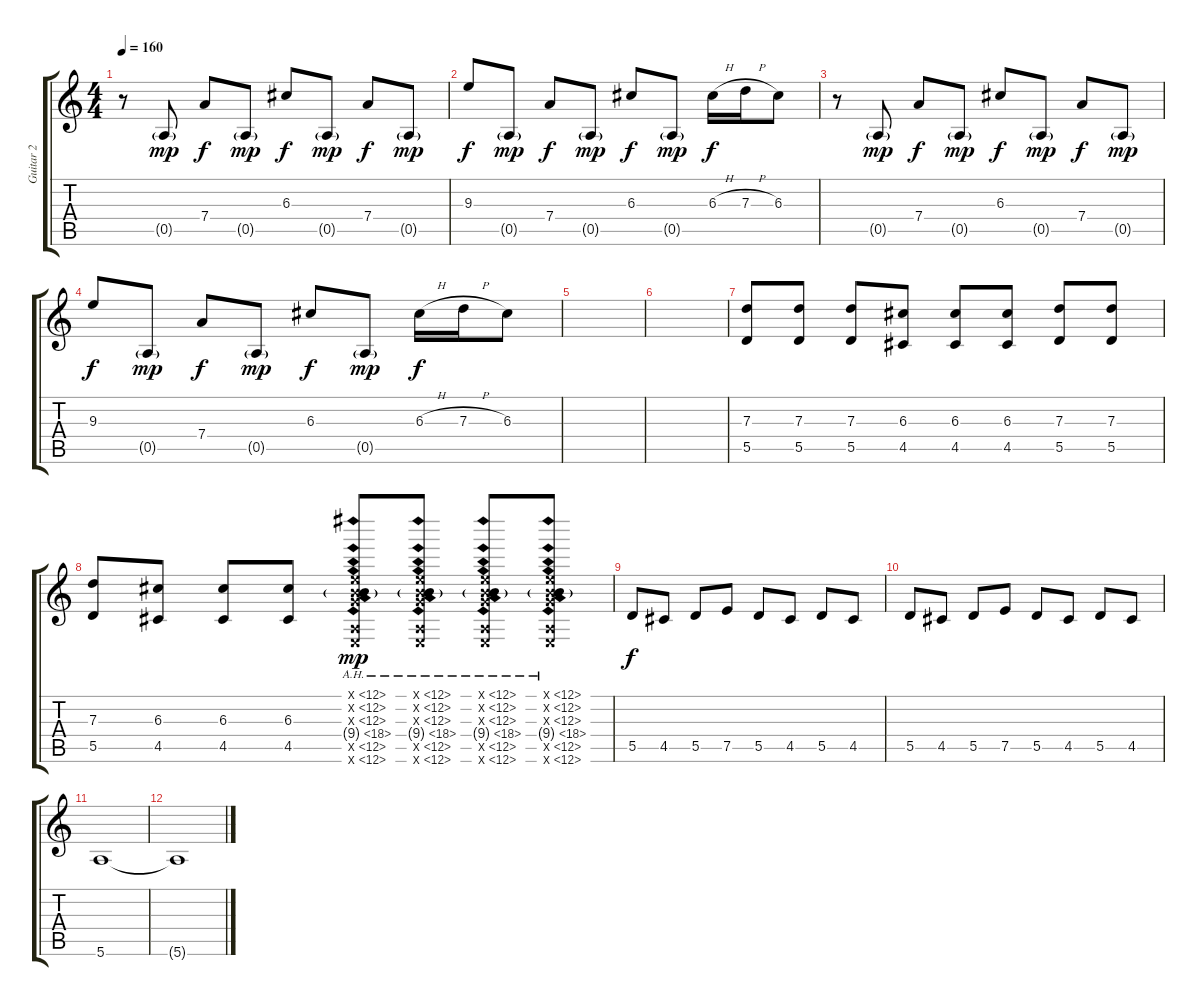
\track ("Guitar 2" "Guitar 2") {instrument overdrivenguitar}
\staff {score tabs}
\tuning (E4 B3 G3 D3 A2 E2) {hide}
\ts (4 4)
\tempo 160
\clef g2
\ks c
r.8{dy f} 0.5{g}.8{dy mp} 7.4.8{dy f} 0.5{g}.8{dy mp} 6.3.8{dy f} 0.5{g}.8{dy mp} 7.4.8{dy f} 0.5{g}.8{dy mp} |
9.3.8{dy f} 0.5{g}.8{dy mp} 7.4.8{dy f} 0.5{g}.8{dy mp} 6.3.8{dy f} 0.5{g}.8{dy mp} 6.3{h}.16{dy f} 7.3{h}.16 6.3.8 |
r.8 0.5{g}.8{dy mp} 7.4.8{dy f} 0.5{g}.8{dy mp} 6.3.8{dy f} 0.5{g}.8{dy mp} 7.4.8{dy f} 0.5{g}.8{dy mp} |
9.3.8{dy f} 0.5{g}.8{dy mp} 7.4.8{dy f} 0.5{g}.8{dy mp} 6.3.8{dy f} 0.5{g}.8{dy mp} 6.3{h}.16{dy f} 7.3{h}.16 6.3.8 |
|
|
(7.3 5.5).8 (7.3 5.5).8 (7.3 5.5).8 (6.3 4.5).8 (6.3 4.5).8 (6.3 4.5).8 (7.3 5.5).8 (7.3 5.5).8 |
(7.3 5.5).8 (6.3 4.5).8 (6.3 4.5).8 (6.3 4.5).8 (0.1{ah 12 x} 0.2{ah 12 x} 0.3{ah 12 x} 9.4{ah 9 g} 0.5{ah 12 x} 0.6{ah 12 x}).8{dy mp instrument lead5charang} (0.1{ah 12 x} 0.2{ah 12 x} 0.3{ah 12 x} 9.4{ah 9 g} 0.5{ah 12 x} 0.6{ah 12 x}).8 (0.1{ah 12 x} 0.2{ah 12 x} 0.3{ah 12 x} 9.4{ah 9 g} 0.5{ah 12 x} 0.6{ah 12 x}).8 (0.1{ah 12 x} 0.2{ah 12 x} 0.3{ah 12 x} 9.4{ah 9 g} 0.5{ah 12 x} 0.6{ah 12 x}).8 |
5.5.8{dy f volume 13 instrument overdrivenguitar} 4.5.8 5.5.8 7.5.8 5.5.8 4.5.8 5.5.8 4.5.8 |
5.5.8 4.5.8 5.5.8 7.5.8 5.5.8 4.5.8 5.5.8 4.5.8 |
5.6.1 |
5.6{t}.1
